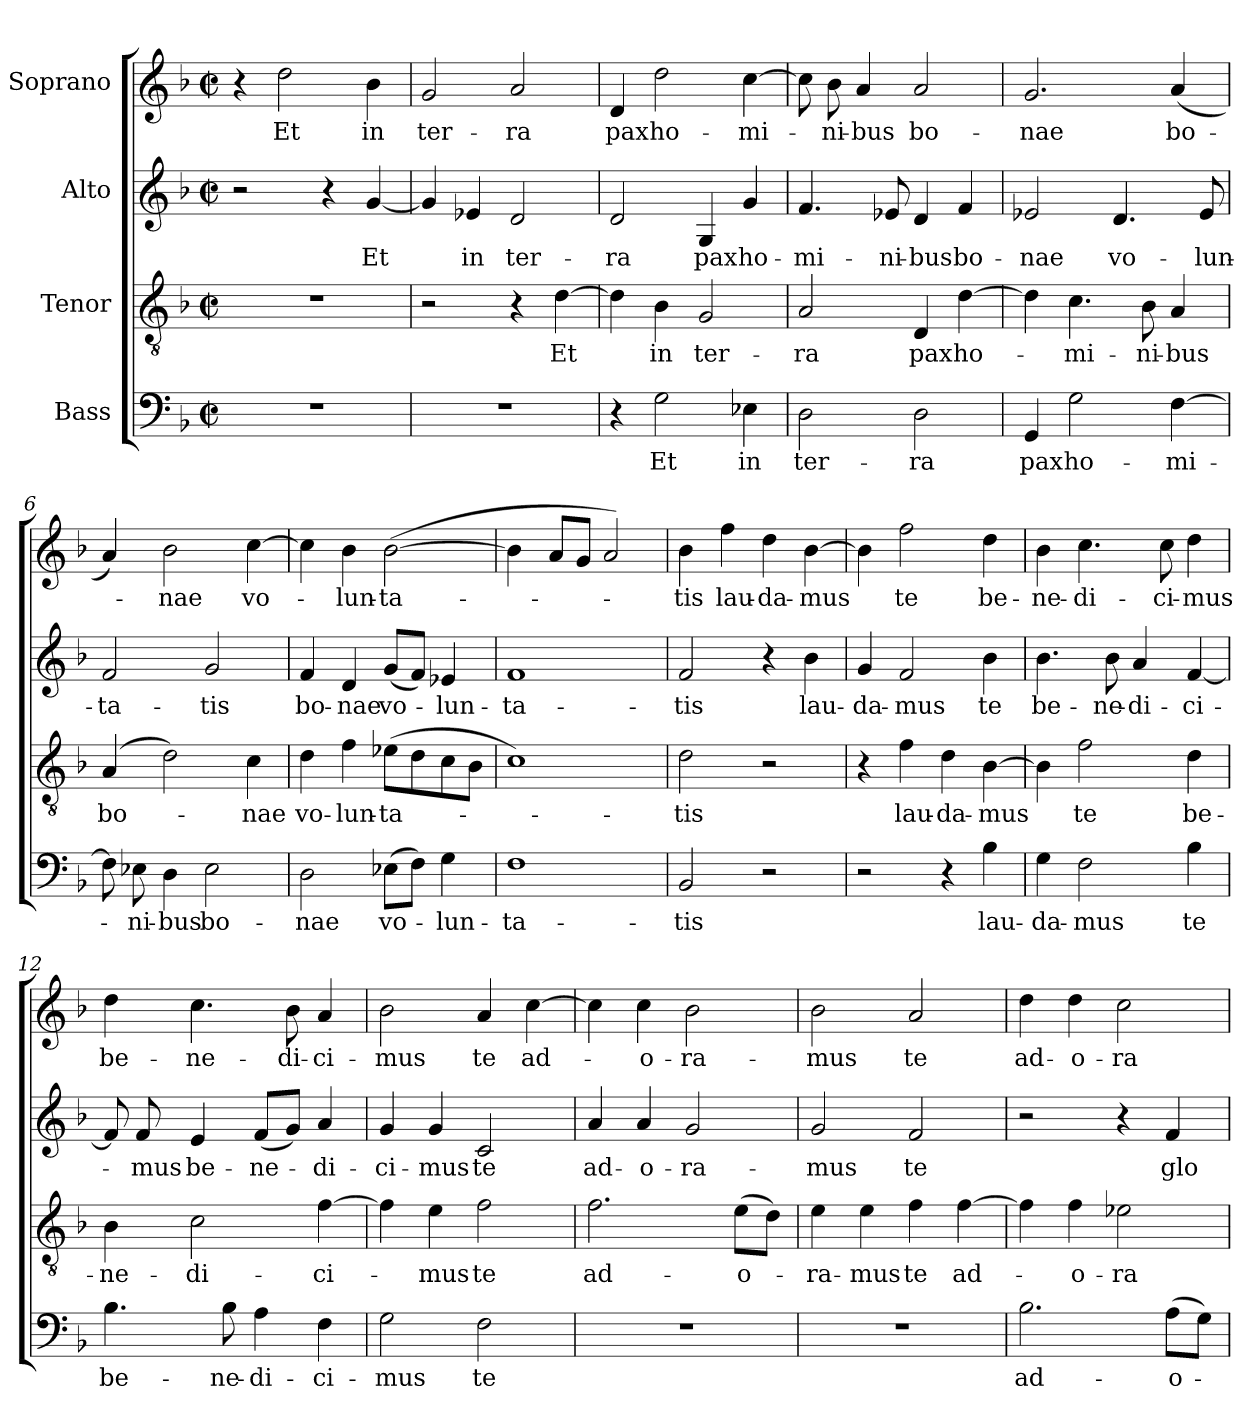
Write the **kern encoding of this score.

**kern	**text	**kern	**text	**kern	**text	**kern	**text
*part4	*part4	*part3	*part3	*part2	*part2	*part1	*part1
*staff4	*staff4	*staff3	*staff3	*staff2	*staff2	*staff1	*staff1
*I"Bass	*	*I"Tenor	*	*I"Alto	*	*I"Soprano	*
*clefF4	*	*clefGv2	*	*clefG2	*	*clefG2	*
*k[b-]	*	*k[b-]	*	*k[b-]	*	*k[b-]	*
*F:	*	*F:	*	*F:	*	*F:	*
*M2/2	*	*M2/2	*	*M2/2	*	*M2/2	*
*met(c|)	*	*met(c|)	*	*met(c|)	*	*met(c|)	*
=1	=1	=1	=1	=1	=1	=1	=1
1r	.	1r	.	2r	.	4r	.
.	.	.	.	.	.	2dd\	Et
.	.	.	.	4r	.	.	.
.	.	.	.	[4g/	Et	4b-\	in
=2	=2	=2	=2	=2	=2	=2	=2
1r	.	2r	.	4g/]	.	2g/	ter-
.	.	.	.	4e-X/	in	.	.
.	.	4r	.	2d/	ter-	2a/	-ra
.	.	[4d\	Et	.	.	.	.
=3	=3	=3	=3	=3	=3	=3	=3
4r	.	4d\]	.	2d/	-ra	4d/	pax
2G\	Et	4B-\	in	.	.	2dd\	ho-
.	.	2G/	ter-	4G/	pax	.	.
4E-X\	in	.	.	4g/	ho-	[4cc\	-mi-
=4	=4	=4	=4	=4	=4	=4	=4
2D\	ter-	2A/	-ra	4.f/	-mi-	8cc\]	.
.	.	.	.	.	.	8b-\	-ni-
.	.	.	.	.	.	4a/	-bus
.	.	.	.	8e-X/	-ni-	.	.
2D\	-ra	4D/	pax	4d/	-bus	2a/	bo-
.	.	[4d\	ho-	4f/	bo-	.	.
=5	=5	=5	=5	=5	=5	=5	=5
4GG/	pax	4d\]	.	2e-X/	-nae	2.g/	-nae
2G\	ho-	4.c\	-mi-	.	.	.	.
.	.	.	.	4.d/	vo-	.	.
.	.	8B-\	-ni-	.	.	.	.
[4F\	-mi-	4A/	-bus	.	.	(4a/	bo-
.	.	.	.	8e-/	-lun-	.	.
!!LO:LB:g=z
=6	=6	=6	=6	=6	=6	=6	=6
8F\]	.	(4A/	bo-	2f/	-ta-	4a/)	.
8E-X\	-ni-	.	.	.	.	.	.
4D\	-bus	2d\)	.	.	.	2b-\	-nae
2E-\	bo-	.	.	2g/	-tis	.	.
.	.	4c\	-nae	.	.	[4cc\	vo-
=7	=7	=7	=7	=7	=7	=7	=7
2D\	-nae	4d\	vo-	4f/	bo-	4cc\]	.
.	.	4f\	-lun-	4d/	-nae	4b-\	-lun-
(8E-X\L	vo-	(8e-X\L	-ta-	(8g/L	vo-	([2b-\	-ta-
8F\J)	.	8d\	.	8f/J)	.	.	.
4G\	-lun-	8c\	.	4e-X/	-lun-	.	.
.	.	8B-\J	.	.	.	.	.
=8	=8	=8	=8	=8	=8	=8	=8
1F	-ta-	1c)	.	1f	-ta-	4b-\]	.
.	.	.	.	.	.	8a/L	.
.	.	.	.	.	.	8g/J	.
.	.	.	.	.	.	2a/)	.
=9	=9	=9	=9	=9	=9	=9	=9
2BB-/	-tis	2d\	-tis	2f/	-tis	4b-\	-tis
.	.	.	.	.	.	4ff\	lau-
2r	.	2r	.	4r	.	4dd\	-da-
.	.	.	.	4b-\	lau-	[4b-\	-mus
=10	=10	=10	=10	=10	=10	=10	=10
2r	.	4r	.	4g/	-da-	4b-\]	.
.	.	4f\	lau-	2f/	-mus	2ff\	te
4r	.	4d\	-da-	.	.	.	.
4B-\	lau-	[4B-\	-mus	4b-\	te	4dd\	be-
!!LO:LB:g=z
=11	=11	=11	=11	=11	=11	=11	=11
4G\	-da-	4B-\]	.	4.b-\	be-	4b-\	-ne-
2F\	-mus	2f\	te	.	.	4.cc\	-di-
.	.	.	.	8b-\	-ne-	.	.
.	.	.	.	4a/	-di-	.	.
.	.	.	.	.	.	8cc\	-ci-
4B-\	te	4d\	be-	[4f/	-ci-	4dd\	-mus
=12	=12	=12	=12	=12	=12	=12	=12
4.B-\	be-	4B-\	-ne-	8f/]	.	4dd\	be-
.	.	.	.	8f/	-mus	.	.
.	.	2c\	-di-	4e/	be-	4.cc\	-ne-
8B-\	-ne-	.	.	.	.	.	.
4A\	-di-	.	.	(8f/L	-ne-	.	.
.	.	.	.	8g/J)	.	8b-\	-di-
4F\	-ci-	[4f\	-ci-	4a/	-di-	4a/	-ci-
=13	=13	=13	=13	=13	=13	=13	=13
2G\	-mus	4f\]	.	4g/	-ci-	2b-\	-mus
.	.	4e\	-mus	4g/	-mus	.	.
2F\	te	2f\	te	2c/	te	4a/	te
.	.	.	.	.	.	[4cc\	ad-
=14	=14	=14	=14	=14	=14	=14	=14
1r	.	2.f\	ad-	4a/	ad-	4cc\]	.
.	.	.	.	4a/	-o-	4cc\	-o-
.	.	.	.	2g/	-ra-	2b-\	-ra-
.	.	(8e\L	-o-	.	.	.	.
.	.	8d\J)	.	.	.	.	.
=15	=15	=15	=15	=15	=15	=15	=15
1r	.	4e\	-ra-	2g/	-mus	2b-\	-mus
.	.	4e\	-mus	.	.	.	.
.	.	4f\	te	2f/	te	2a/	te
.	.	[4f\	ad-	.	.	.	.
!!LO:PB:g=z
=16	=16	=16	=16	=16	=16	=16	=16
2.B-\	ad-	4f\]	.	2r	.	4dd\	ad-
.	.	4f\	-o-	.	.	4dd\	-o-
.	.	2e-X\	-ra-	4r	.	2cc\	-ra-
(8A\L	-o-	.	.	4f/	glo-	.	.
8G\J)	.	.	.	.	.	.	.
=	=	=	=	=	=	=	=
*-	*-	*-	*-	*-	*-	*-	*-
